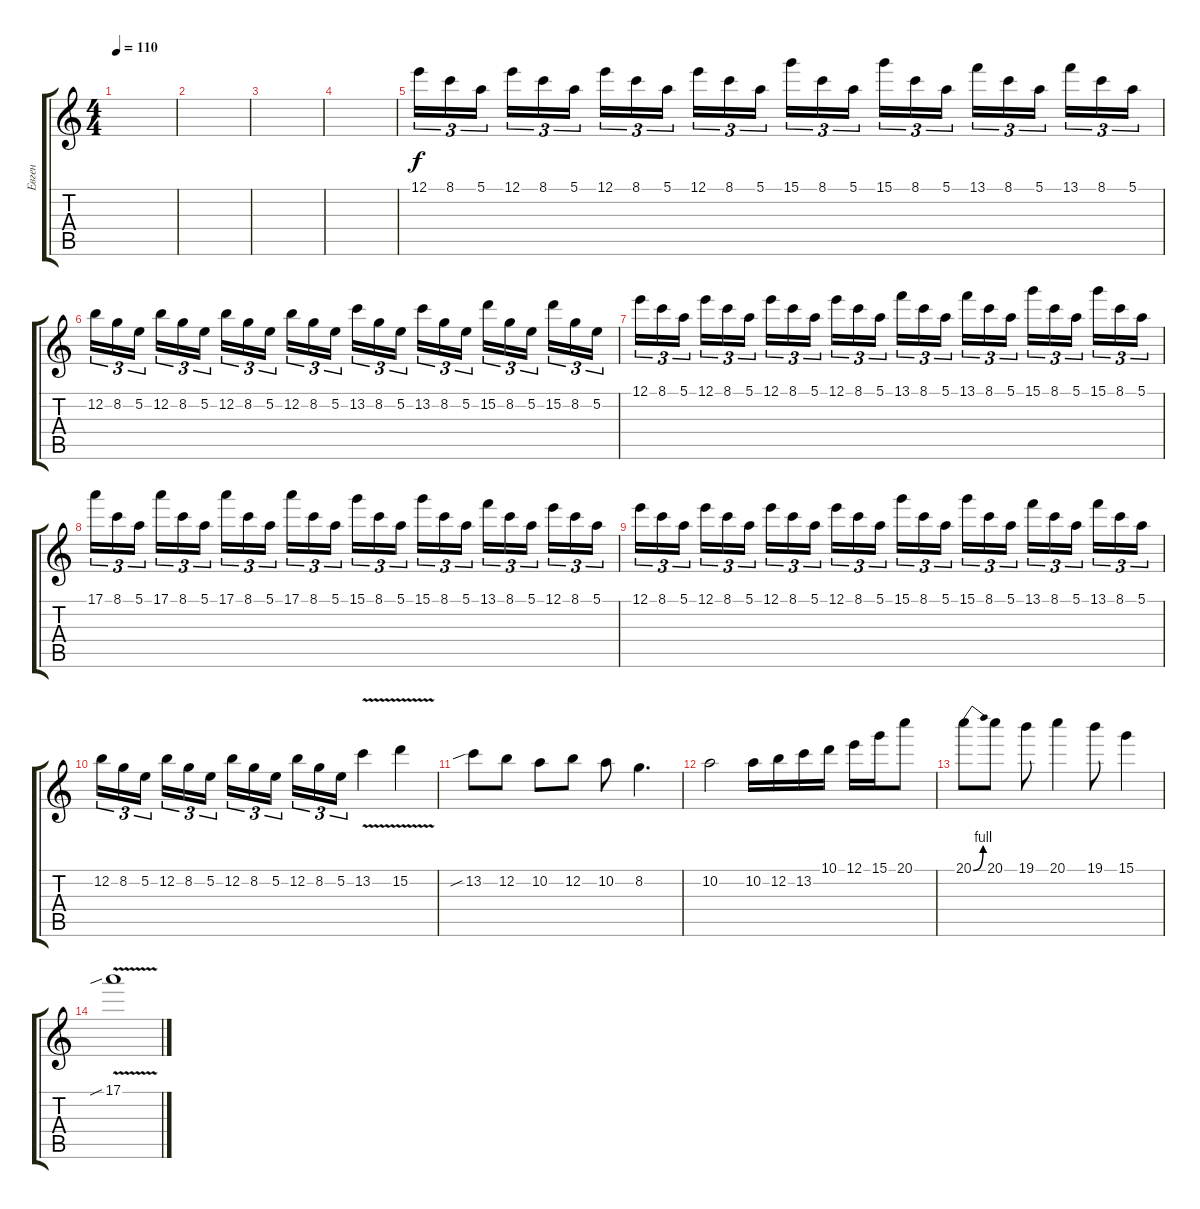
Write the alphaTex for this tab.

\track ("Евген" "Евген") {instrument electricguitarjazz}
\staff {score tabs}
\tuning (E4 B3 G3 D3 A2 E2) {hide}
\ts (4 4)
\tempo 110
\clef g2
\ks c
|
|
|
|
12.1.16{tu (3 2)} 8.1.16{tu (3 2)} 5.1.16{tu (3 2) beam splitsecondary} 12.1.16{tu (3 2)} 8.1.16{tu (3 2)} 5.1.16{tu (3 2)} 12.1.16{tu (3 2)} 8.1.16{tu (3 2)} 5.1.16{tu (3 2) beam splitsecondary} 12.1.16{tu (3 2)} 8.1.16{tu (3 2)} 5.1.16{tu (3 2)} 15.1.16{tu (3 2)} 8.1.16{tu (3 2)} 5.1.16{tu (3 2) beam splitsecondary} 15.1.16{tu (3 2)} 8.1.16{tu (3 2)} 5.1.16{tu (3 2)} 13.1.16{tu (3 2)} 8.1.16{tu (3 2)} 5.1.16{tu (3 2) beam splitsecondary} 13.1.16{tu (3 2)} 8.1.16{tu (3 2)} 5.1.16{tu (3 2)} |
12.2.16{tu (3 2)} 8.2.16{tu (3 2)} 5.2.16{tu (3 2) beam splitsecondary} 12.2.16{tu (3 2)} 8.2.16{tu (3 2)} 5.2.16{tu (3 2)} 12.2.16{tu (3 2)} 8.2.16{tu (3 2)} 5.2.16{tu (3 2) beam splitsecondary} 12.2.16{tu (3 2)} 8.2.16{tu (3 2)} 5.2.16{tu (3 2)} 13.2.16{tu (3 2)} 8.2.16{tu (3 2)} 5.2.16{tu (3 2) beam splitsecondary} 13.2.16{tu (3 2)} 8.2.16{tu (3 2)} 5.2.16{tu (3 2)} 15.2.16{tu (3 2)} 8.2.16{tu (3 2)} 5.2.16{tu (3 2) beam splitsecondary} 15.2.16{tu (3 2)} 8.2.16{tu (3 2)} 5.2.16{tu (3 2)} |
12.1.16{tu (3 2)} 8.1.16{tu (3 2)} 5.1.16{tu (3 2) beam splitsecondary} 12.1.16{tu (3 2)} 8.1.16{tu (3 2)} 5.1.16{tu (3 2)} 12.1.16{tu (3 2)} 8.1.16{tu (3 2)} 5.1.16{tu (3 2) beam splitsecondary} 12.1.16{tu (3 2)} 8.1.16{tu (3 2)} 5.1.16{tu (3 2)} 13.1.16{tu (3 2)} 8.1.16{tu (3 2)} 5.1.16{tu (3 2) beam splitsecondary} 13.1.16{tu (3 2)} 8.1.16{tu (3 2)} 5.1.16{tu (3 2)} 15.1.16{tu (3 2)} 8.1.16{tu (3 2)} 5.1.16{tu (3 2) beam splitsecondary} 15.1.16{tu (3 2)} 8.1.16{tu (3 2)} 5.1.16{tu (3 2)} |
17.1.16{tu (3 2)} 8.1.16{tu (3 2)} 5.1.16{tu (3 2) beam splitsecondary} 17.1.16{tu (3 2)} 8.1.16{tu (3 2)} 5.1.16{tu (3 2)} 17.1.16{tu (3 2)} 8.1.16{tu (3 2)} 5.1.16{tu (3 2) beam splitsecondary} 17.1.16{tu (3 2)} 8.1.16{tu (3 2)} 5.1.16{tu (3 2)} 15.1.16{tu (3 2)} 8.1.16{tu (3 2)} 5.1.16{tu (3 2) beam splitsecondary} 15.1.16{tu (3 2)} 8.1.16{tu (3 2)} 5.1.16{tu (3 2)} 13.1.16{tu (3 2)} 8.1.16{tu (3 2)} 5.1.16{tu (3 2) beam splitsecondary} 12.1.16{tu (3 2)} 8.1.16{tu (3 2)} 5.1.16{tu (3 2)} |
12.1.16{tu (3 2)} 8.1.16{tu (3 2)} 5.1.16{tu (3 2) beam splitsecondary} 12.1.16{tu (3 2)} 8.1.16{tu (3 2)} 5.1.16{tu (3 2)} 12.1.16{tu (3 2)} 8.1.16{tu (3 2)} 5.1.16{tu (3 2) beam splitsecondary} 12.1.16{tu (3 2)} 8.1.16{tu (3 2)} 5.1.16{tu (3 2)} 15.1.16{tu (3 2)} 8.1.16{tu (3 2)} 5.1.16{tu (3 2) beam splitsecondary} 15.1.16{tu (3 2)} 8.1.16{tu (3 2)} 5.1.16{tu (3 2)} 13.1.16{tu (3 2)} 8.1.16{tu (3 2)} 5.1.16{tu (3 2) beam splitsecondary} 13.1.16{tu (3 2)} 8.1.16{tu (3 2)} 5.1.16{tu (3 2)} |
12.2.16{tu (3 2)} 8.2.16{tu (3 2)} 5.2.16{tu (3 2) beam splitsecondary} 12.2.16{tu (3 2)} 8.2.16{tu (3 2)} 5.2.16{tu (3 2)} 12.2.16{tu (3 2)} 8.2.16{tu (3 2)} 5.2.16{tu (3 2) beam splitsecondary} 12.2.16{tu (3 2)} 8.2.16{tu (3 2)} 5.2.16{tu (3 2)} 13.2{v}.4 15.2{v}.4 |
13.2{sib}.8 12.2.8 10.2.8 12.2.8 10.2.8 8.2.4{d} |
10.2.2 10.2.16 12.2.16 13.2.16 10.1.16 12.1.16 15.1.16 20.1.8 |
20.1{be (bend 0 0 60 4)}.8 20.1.8 19.1.8 20.1.4 19.1.8 15.1.4 |
17.1{v sib}.1
